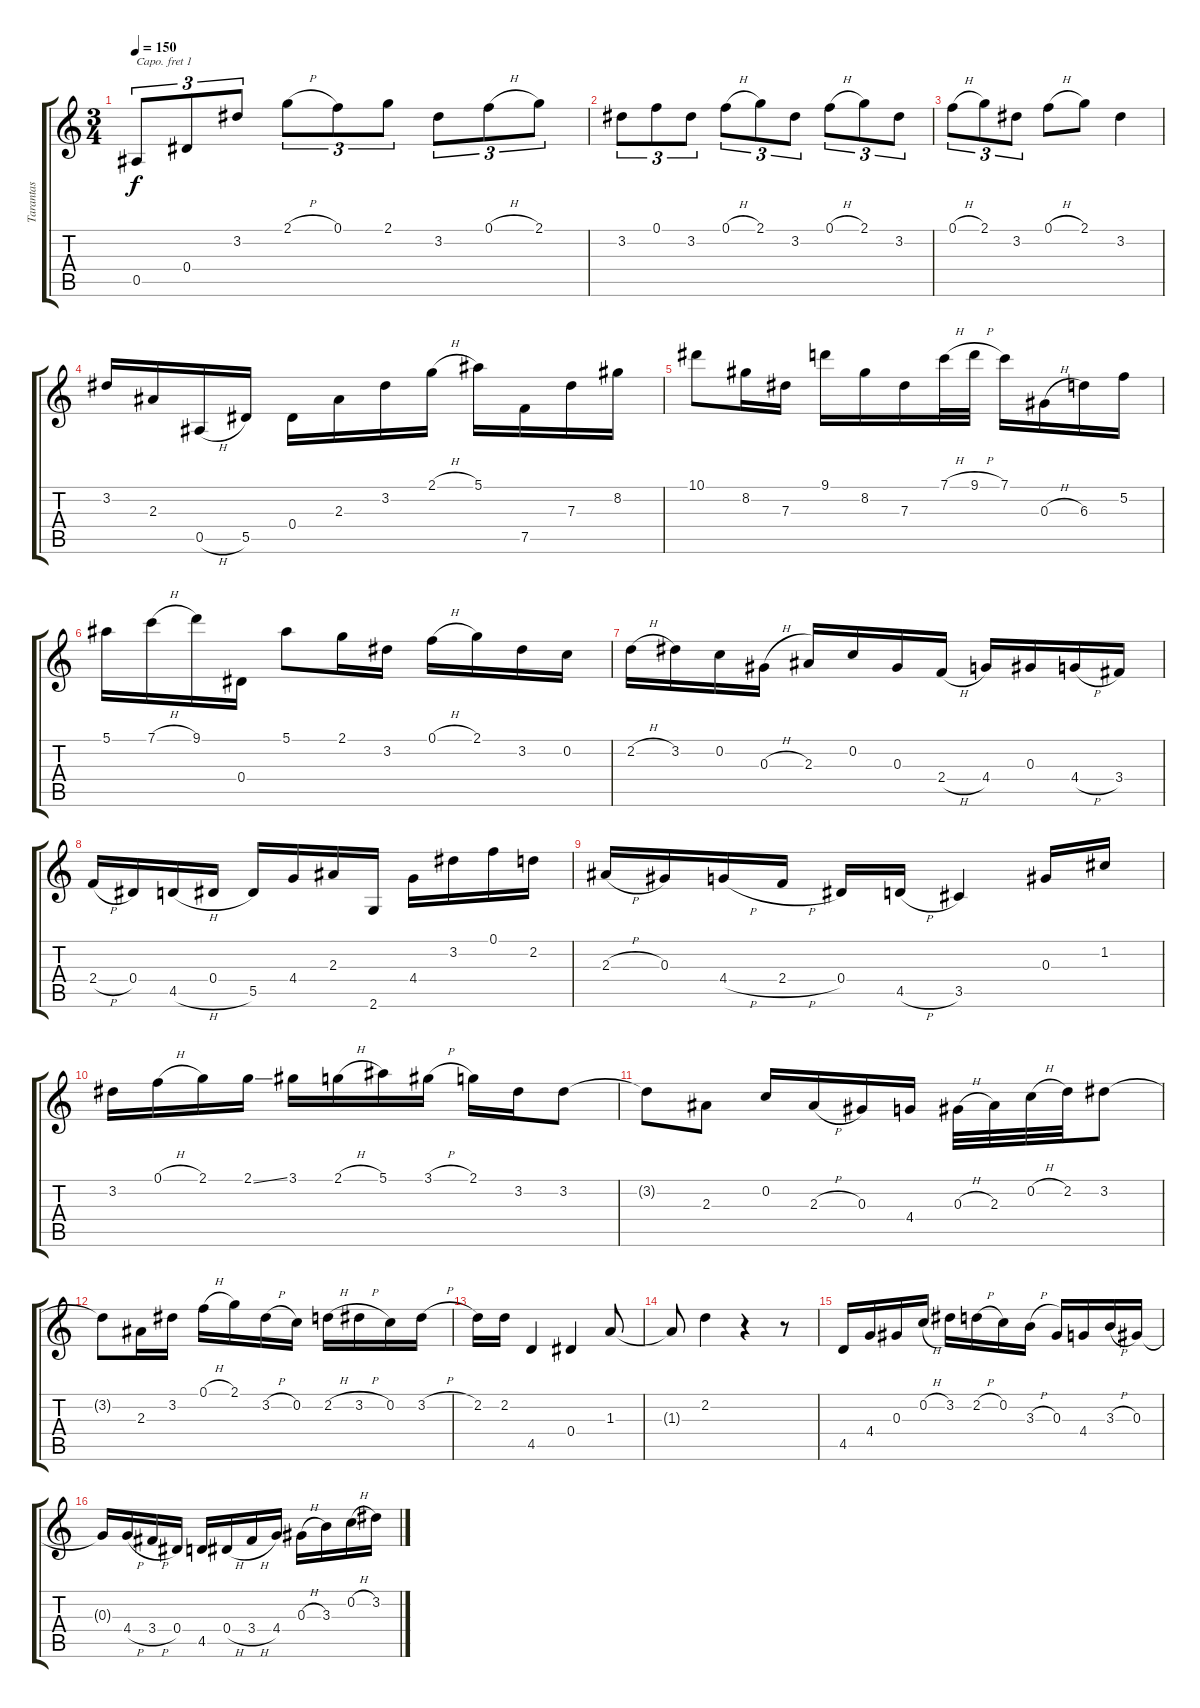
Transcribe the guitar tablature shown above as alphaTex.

\track ("Tarantas" "Tarantas") {instrument acousticguitarnylon}
\staff {score tabs}
\capo 1
\tuning (E4 B3 G3 D3 A2 E2) {hide}
\ts (3 4)
\tempo 150
\clef g2
\ks c
0.5.8{tu (3 2) dy f} 0.4.8{tu (3 2)} 3.2.8{tu (3 2)} 2.1{h}.8{tu (3 2)} 0.1.8{tu (3 2)} 2.1.8{tu (3 2)} 3.2.8{tu (3 2)} 0.1{h}.8{tu (3 2)} 2.1.8{tu (3 2)} |
3.2.8{tu (3 2)} 0.1.8{tu (3 2)} 3.2.8{tu (3 2)} 0.1{h}.8{tu (3 2)} 2.1.8{tu (3 2)} 3.2.8{tu (3 2)} 0.1{h}.8{tu (3 2)} 2.1.8{tu (3 2)} 3.2.8{tu (3 2)} |
0.1{h}.8{tu (3 2)} 2.1.8{tu (3 2)} 3.2.8{tu (3 2)} 0.1{h}.8 2.1.8 3.2.4 |
3.2.16 2.3.16 0.5{h}.16 5.5.16 0.4.16 2.3.16 3.2.16 2.1{h}.16 5.1.16 7.5.16 7.3.16 8.2.16 |
10.1.8 8.2.16 7.3.16 9.1.16 8.2.16 7.3.16 7.1{h}.32 9.1{h}.32 7.1.16 0.3{h}.16 6.3.16 5.2.16 |
5.1.16 7.1{h}.16 9.1.16 0.4.16 5.1.8 2.1.16 3.2.16 0.1{h}.16 2.1.16 3.2.16 0.2.16 |
2.2{h}.16 3.2.16 0.2.16 0.3{h}.16 2.3.16 0.2.16 0.3.16 2.4{h}.16 4.4.16 0.3.16 4.4{h}.16 3.4.16 |
2.4{h}.16 0.4.16 4.5{h}.16 0.4.16 5.5.16 4.4.16 2.3.16 2.6.16 4.4.16 3.2.16 0.1.16 2.2.16 |
2.3{h}.16 0.3.16 4.4{h}.16 2.4{h}.16 0.4.16 4.5{h}.16 3.5.4 0.3.16 1.2.16 |
3.2.16 0.1{h}.16 2.1.16 2.1{ss}.16 3.1.16 2.1{h}.16 5.1.16 3.1{h}.16 2.1.16 3.2.16 3.2.8 |
3.2{t}.8 2.3.8 0.2.16 2.3{h}.16 0.3.16 4.4.16 0.3{h}.32 2.3.32 0.2{h}.32 2.2.32 3.2.8 |
3.2{t}.8 2.3.16 3.2.16 0.1{h}.16 2.1.16 3.2{h}.16 0.2.16 2.2{h}.16 3.2{h}.16 0.2.16 3.2{h}.16 |
2.2.16 2.2.16 4.5.4 0.4.4 1.3.8 |
1.3{t}.8 2.2.4 r.4 r.8 |
4.5.16 4.4.16 0.3.16 0.2{h}.16 3.2.16 2.2{h}.16 0.2.16 3.3{h}.16 0.3.16 4.4.16 3.3{h}.16 0.3.16 |
0.3{t}.16 4.4{h}.16 3.4{h}.16 0.4.16 4.5.16 0.4{h}.16 3.4{h}.16 4.4.16 0.3{h}.16 3.3.16 0.2{h}.16 3.2.16
